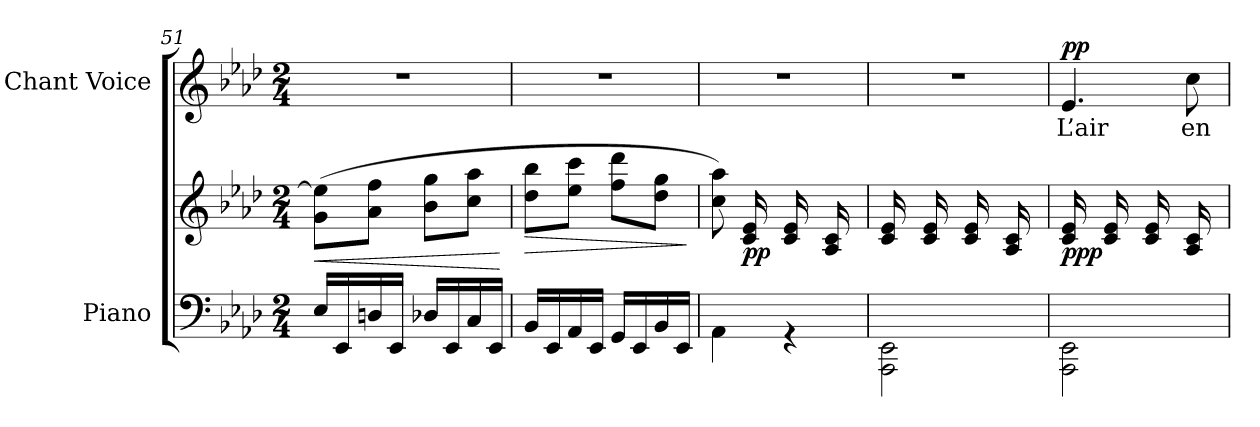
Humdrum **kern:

**kern	**kern	**dynam	**kern	**text	**dynam
*part2	*part2	*part2	*part1	*part1	*part1
*staff3	*staff2	*staff2/3	*staff1	*staff1	*staff1
*I"Piano	*	*	*I"Chant Voice	*	*
*I'Pno	*	*	*	*	*
*clefF4	*clefG2	*	*clefG2	*	*
*k[b-e-a-d-]	*k[b-e-a-d-]	*	*k[b-e-a-d-]	*	*
*M2/4	*M2/4	*	*M2/4	*	*
=51	=51	=51	=51	=51	=51
!	!	!LO:HP:b	!	!	!
16E-/LL	(8g\ 8ee-\]L	<	2r	.	.
16EE-/	.	.	.	.	.
16Dn/	8a-\ 8ff\J	.	.	.	.
16EE-/JJ	.	.	.	.	.
16D-X/LL	8b-\ 8gg\L	.	.	.	.
16EE-/	.	.	.	.	.
16C/	8cc\ 8aa-\J	.	.	.	.
16EE-/JJ	.	.	.	.	.
.	.	[	.	.	.
=52	=52	=52	=52	=52	=52
!	!	!LO:HP:b	!	!	!
16BB-/LL	8dd-\ 8bb-\L	>	2r	.	.
16EE-/	.	.	.	.	.
16AA-/	8ee-\ 8ccc\J	.	.	.	.
16EE-/JJ	.	.	.	.	.
16GG/LL	8ff\ 8ddd-\L	.	.	.	.
16EE-/	.	.	.	.	.
16BB-/	8dd-\ 8gg\J	.	.	.	.
16EE-/JJ	.	.	.	.	.
.	.	]	.	.	.
!!LO:LB:g=z
=53	=53	=53	=53	=53	=53
*^	*	*	*	*	*
8.ryy	4AA-\	8cc\ 8aa-\)	.	2r	.	.
!	!	!	!LO:DY:b	!	!	!
.	.	(16c/ 16e-/LL	pp	.	.	.
16E-/JJ	.	16ryy	.	.	.	.
16ryy	4r	16c/ 16e-/LL	.	.	.	.
16E-/	.	16ryy	.	.	.	.
16ryy	.	16A-/ 16c/	.	.	.	.
16E-/JJ)	.	16ryy	.	.	.	.
!!LO:LB:g=z
=54	=54	=54	=54	=54	=54	=54
16ryy	2AAA-\ 2EE-\	(16c/ 16e-/LL	.	2r	.	.
16E-/	.	16ryy	.	.	.	.
16ryy	.	16c/ 16e-/	.	.	.	.
16E-/JJ	.	16ryy	.	.	.	.
16ryy	.	16c/ 16e-/LL	.	.	.	.
16E-/	.	16ryy	.	.	.	.
16ryy	.	16A-/ 16c/	.	.	.	.
16E-/JJ)	.	16ryy	.	.	.	.
=55	=55	=55	=55	=55	=55	=55
!	!	!	!LO:DY:b	!	!LO:LY:b	!LO:DY:a
16ryy	2AAA-\ 2EE-\	(16c/ 16e-/LL	ppp	4.e-/	L’air	pp
16E-/	.	16ryy	.	.	.	.
16ryy	.	16c/ 16e-/	.	.	.	.
16E-/JJ	.	16ryy	.	.	.	.
16ryy	.	16c/ 16e-/LL	.	.	.	.
16E-/	.	16ryy	.	.	.	.
!	!	!	!	!	!LO:LY:b	!
16ryy	.	16A-/ 16c/	.	8cc\	en-	.
16E-/JJ)	.	16ryy	.	.	.	.
*v	*v	*	*	*	*	*
=	=	=	=	=	=
*-	*-	*-	*-	*-	*-
